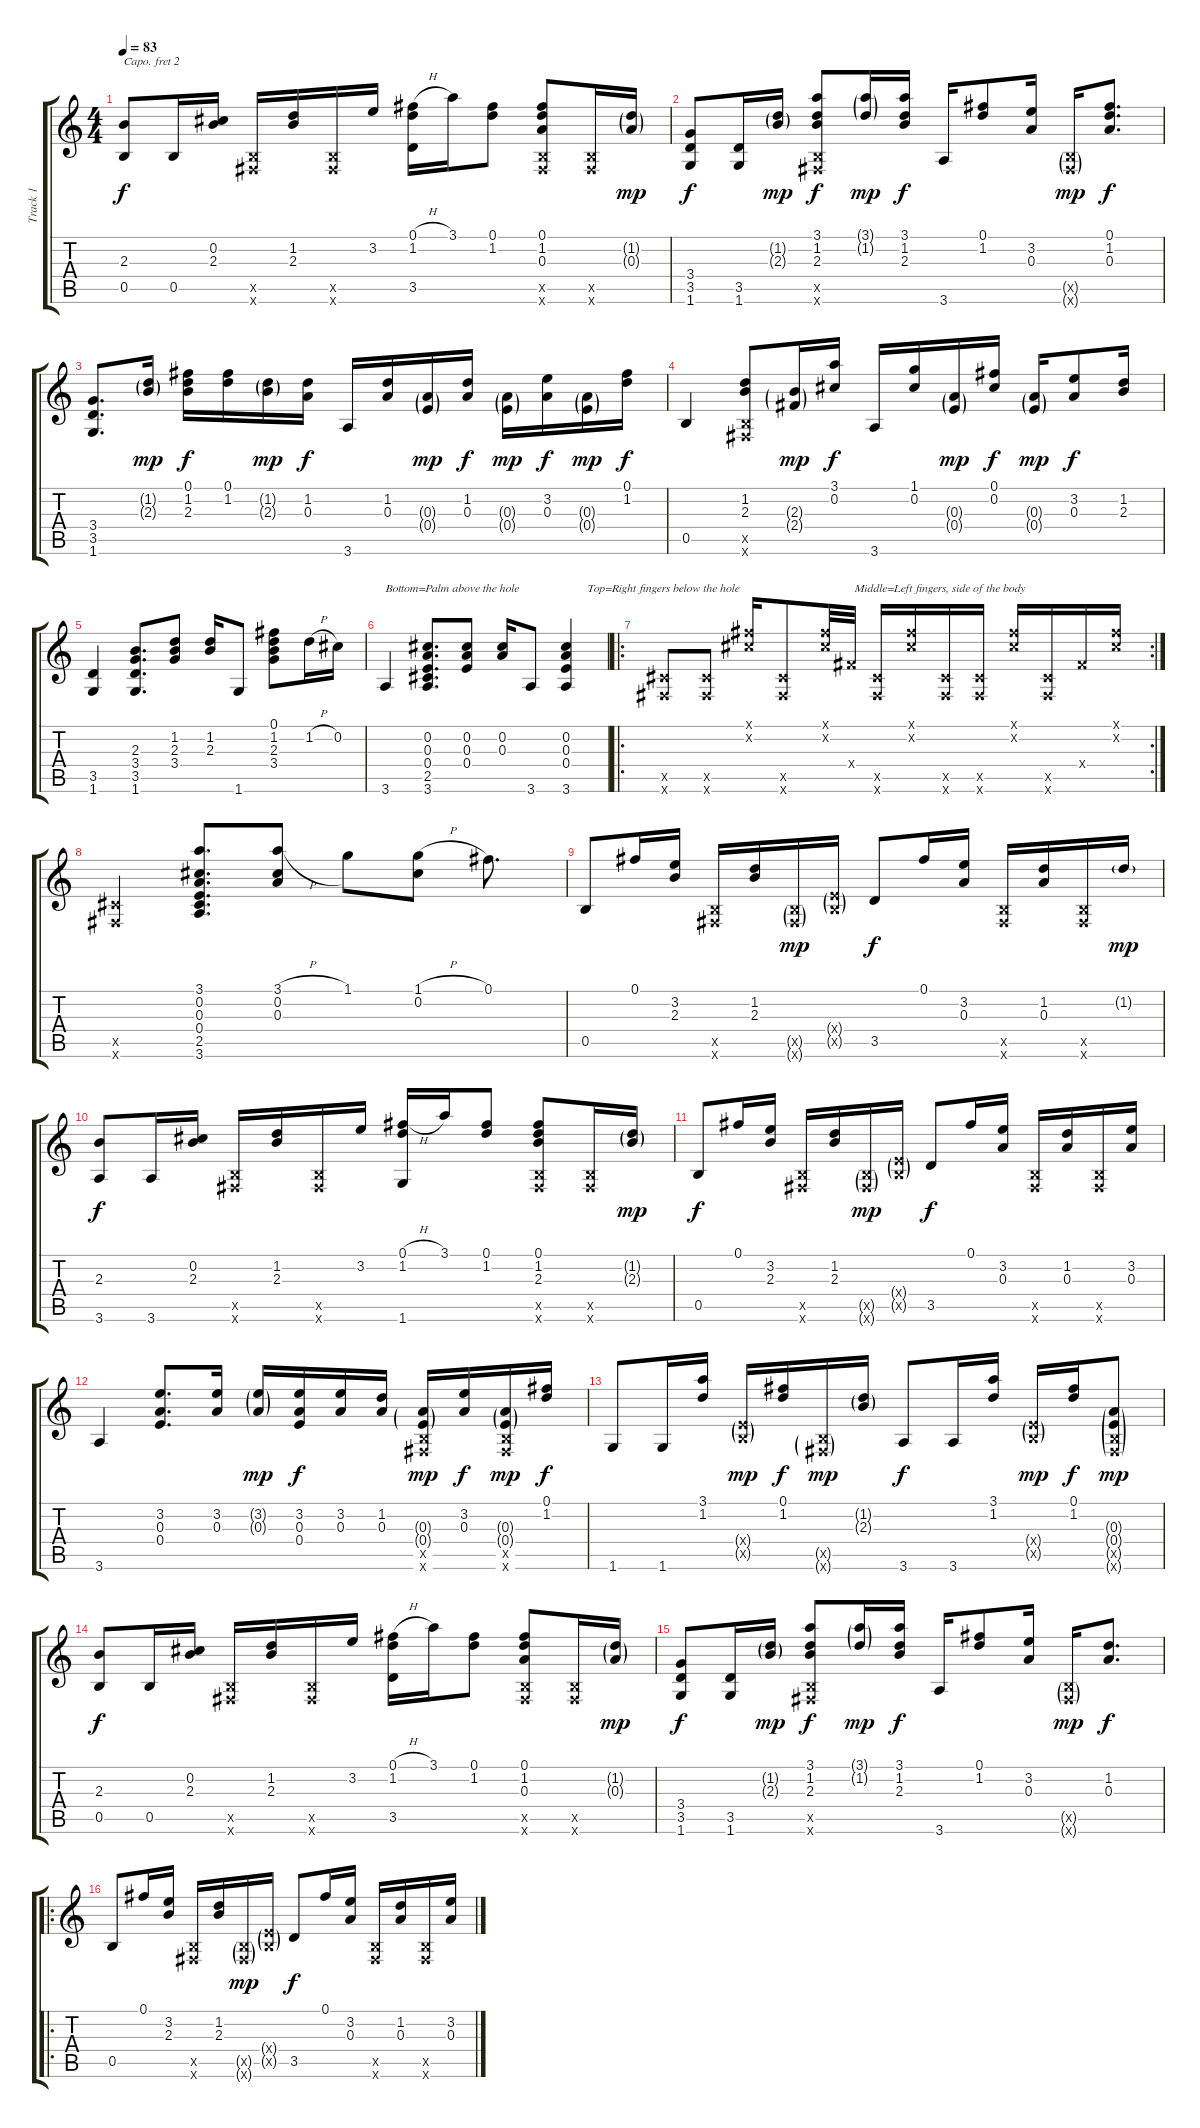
\track ("Track 1" "Track 1") {instrument acousticguitarsteel}
\staff {score tabs}
\capo 2
\tuning (E4 B3 G3 D3 A2 E2) {hide}
\ts (4 4)
\tempo 83
\clef g2
\ks c
(2.3 0.5).8{dy f} 0.5.16 (0.2 2.3).16 (0.5{x} 0.6{x}).16 (1.2 2.3).16 (0.5{x} 0.6{x}).16 3.2.16 (0.1{h} 1.2 3.5).16 3.1.16 (0.1 1.2).8 (0.1 1.2 0.3 0.5{x} 0.6{x}).8 (0.5{x} 0.6{x}).16 (1.2{g} 0.3{g}).16{dy mp} |
(3.4 3.5 1.6).8{dy f} (3.5 1.6).16 (1.2{g} 2.3{g}).16{dy mp} (3.1 1.2 2.3 0.5{x} 0.6{x}).8{dy f} (3.1{g} 1.2{g}).16{dy mp} (3.1 1.2 2.3).16{dy f} 3.6.16 (0.1 1.2).8 (3.2 0.3).16 (0.5{g x} 0.6{g x}).16{dy mp} (0.1 1.2 0.3).8{d dy f} |
(3.4 3.5 1.6).8{d} (1.2{g} 2.3{g}).16{dy mp} (0.1 1.2 2.3).16{dy f} (0.1 1.2).16 (1.2{g} 2.3{g}).16{dy mp} (1.2 0.3).16{dy f} 3.6.16 (1.2 0.3).16 (0.3{g} 0.4{g}).16{dy mp} (1.2 0.3).16{dy f} (0.3{g} 0.4{g}).16{dy mp} (3.2 0.3).16{dy f} (0.3{g} 0.4{g}).16{dy mp} (0.1 1.2).16{dy f} |
0.5.4 (1.2 2.3 0.5{x} 0.6{x}).8 (2.3{g} 2.4{g}).16{dy mp} (3.1 0.2).16{dy f} 3.6.16 (1.1 0.2).16 (0.3{g} 0.4{g}).16{dy mp} (0.1 0.2).16{dy f} (0.3{g} 0.4{g}).16{dy mp} (3.2 0.3).8{dy f} (1.2 2.3).16 |
(3.5 1.6).4 (2.3 3.4 3.5 1.6).8{d} (1.2 2.3 3.4).8 (1.2 2.3).16 1.6.8 (0.1 1.2 2.3 3.4).8 1.2{h}.16 0.2.16 |
3.6.4{txt "Bottom=Palm above the hole"} (0.2 0.3 0.4 2.5 3.6).8{d} (0.2 0.3 0.4).8 (0.2 0.3).16 3.6.8 (0.2 0.3 0.4 3.6).4{txt "       Top=Right fingers below the hole"} |
\ro
\rc 2
(2.5{x} 0.6{x}).8 (2.5{x} 0.6{x}).8 (0.1{x} 0.2{x}).16 (2.5{x} 0.6{x}).8 (0.1{x} 0.2{x}).32 2.4{x}.32{txt " Middle=Left fingers, side of the body"} (2.5{x} 0.6{x}).16 (0.1{x} 0.2{x}).16 (2.5{x} 0.6{x}).16 (2.5{x} 0.6{x}).16 (0.1{x} 0.2{x}).16 (2.5{x} 0.6{x}).16 2.4{x}.16 (0.1{x} 0.2{x}).16 |
(2.5{x} 0.6{x}).4 (3.1 0.2 0.3 0.4 2.5 3.6).8{d} (3.1{h} 0.2 0.3).8 1.1.8 (1.1{h} 0.2).8 0.1.8{d} |
0.5.8 0.1.16 (3.2 2.3).16 (0.5{x} 0.6{x}).16 (1.2 2.3).16 (0.5{g x} 0.6{g x}).16{dy mp} (0.4{g x} 0.5{g x}).16 3.5.8{dy f} 0.1.16 (3.2 0.3).16 (0.5{x} 0.6{x}).16 (1.2 0.3).16 (0.5{x} 0.6{x}).16 1.2{g}.16{dy mp} |
(2.3 3.6).8{dy f} 3.6.16 (0.2 2.3).16 (0.5{x} 0.6{x}).16 (1.2 2.3).16 (0.5{x} 0.6{x}).16 3.2.16 (0.1{h} 1.2 1.6).16 3.1.16 (0.1 1.2).8 (0.1 1.2 2.3 0.5{x} 0.6{x}).8 (0.5{x} 0.6{x}).16 (1.2{g} 2.3{g}).16{dy mp} |
0.5.8{dy f} 0.1.16 (3.2 2.3).16 (0.5{x} 0.6{x}).16 (1.2 2.3).16 (0.5{g x} 0.6{g x}).16{dy mp} (0.4{g x} 0.5{g x}).16 3.5.8{dy f} 0.1.16 (3.2 0.3).16 (0.5{x} 0.6{x}).16 (1.2 0.3).16 (0.5{x} 0.6{x}).16 (3.2 0.3).16 |
3.6.4 (3.2 0.3 0.4).8{d} (3.2 0.3).16 (3.2{g} 0.3{g}).16{dy mp} (3.2 0.3 0.4).16{dy f} (3.2 0.3).16 (1.2 0.3).16 (0.3{g} 0.4{g} 0.5{x} 0.6{x}).16{dy mp} (3.2 0.3).16{dy f} (0.3{g} 0.4{g} 0.5{x} 0.6{x}).16{dy mp} (0.1 1.2).16{dy f} |
1.6.8 1.6.16 (3.1 1.2).16 (0.4{g x} 0.5{g x}).16{dy mp} (0.1 1.2).16{dy f} (0.5{g x} 0.6{g x}).16{dy mp} (1.2{g} 2.3{g}).16 3.6.8{dy f} 3.6.16 (3.1 1.2).16 (0.4{g x} 0.5{g x}).16{dy mp} (0.1 1.2).16{dy f} (0.3{g} 0.4{g} 0.5{g x} 0.6{g x}).8{dy mp} |
(2.3 0.5).8{dy f} 0.5.16 (0.2 2.3).16 (0.5{x} 0.6{x}).16 (1.2 2.3).16 (0.5{x} 0.6{x}).16 3.2.16 (0.1{h} 1.2 3.5).16 3.1.16 (0.1 1.2).8 (0.1 1.2 0.3 0.5{x} 0.6{x}).8 (0.5{x} 0.6{x}).16 (1.2{g} 0.3{g}).16{dy mp} |
(3.4 3.5 1.6).8{dy f} (3.5 1.6).16 (1.2{g} 2.3{g}).16{dy mp} (3.1 1.2 2.3 0.5{x} 0.6{x}).8{dy f} (3.1{g} 1.2{g}).16{dy mp} (3.1 1.2 2.3).16{dy f} 3.6.16 (0.1 1.2).8 (3.2 0.3).16 (0.5{g x} 0.6{g x}).16{dy mp} (1.2 0.3).8{d dy f} |
\ro
0.5.8 0.1.16 (3.2 2.3).16 (0.5{x} 0.6{x}).16 (1.2 2.3).16 (0.5{g x} 0.6{g x}).16{dy mp} (0.4{g x} 0.5{g x}).16 3.5.8{dy f} 0.1.16 (3.2 0.3).16 (0.5{x} 0.6{x}).16 (1.2 0.3).16 (0.5{x} 0.6{x}).16 (3.2 0.3).16
